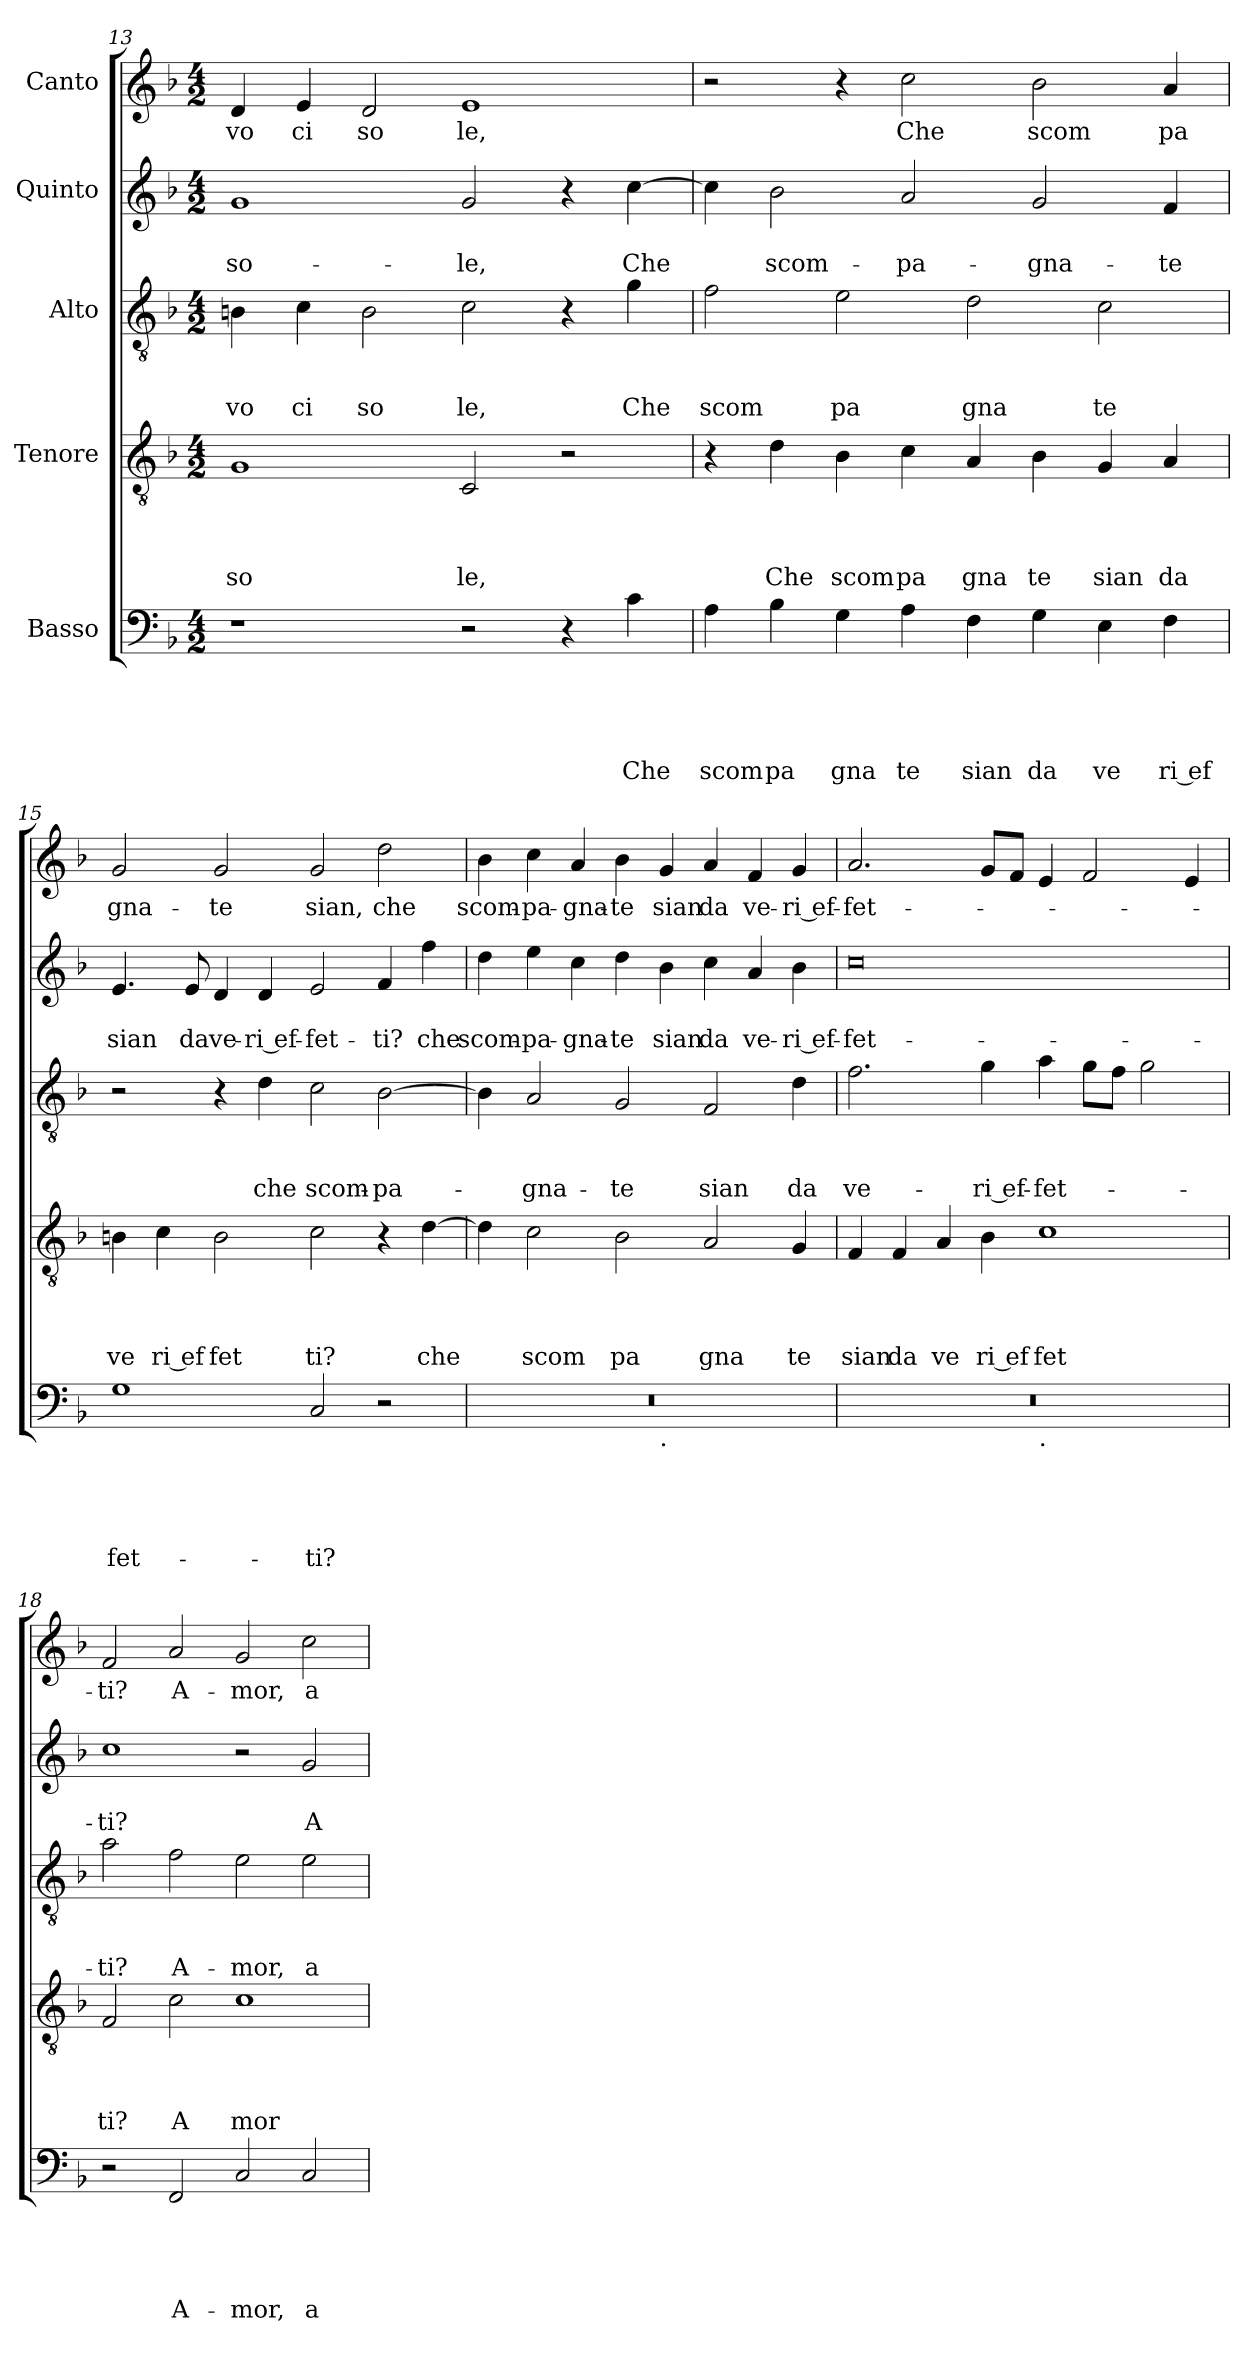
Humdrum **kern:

**kern	**text	**text	**text	**text	**text	**kern	**text	**text	**text	**text	**kern	**text	**text	**text	**kern	**text	**text	**kern	**text
*part5	*part5	*part5	*part5	*part5	*part5	*part4	*part4	*part4	*part4	*part4	*part3	*part3	*part3	*part3	*part2	*part2	*part2	*part1	*part1
*staff5	*staff5	*staff5	*staff5	*staff5	*staff5	*staff4	*staff4	*staff4	*staff4	*staff4	*staff3	*staff3	*staff3	*staff3	*staff2	*staff2	*staff2	*staff1	*staff1
*I"Basso	*	*	*	*	*	*I"Tenore	*	*	*	*	*I"Alto	*	*	*	*I"Quinto	*	*	*I"Canto	*
*clefF4	*	*	*	*	*	*clefGv2	*	*	*	*	*clefGv2	*	*	*	*clefG2	*	*	*clefG2	*
*k[b-]	*	*	*	*	*	*k[b-]	*	*	*	*	*k[b-]	*	*	*	*k[b-]	*	*	*k[b-]	*
*F:	*	*	*	*	*	*F:	*	*	*	*	*F:	*	*	*	*F:	*	*	*F:	*
*M4/2	*	*	*	*	*	*M4/2	*	*	*	*	*M4/2	*	*	*	*M4/2	*	*	*M4/2	*
=13	=13	=13	=13	=13	=13	=13	=13	=13	=13	=13	=13	=13	=13	=13	=13	=13	=13	=13	=13
!	!	!	!	!	!	!	!	!	!	!LO:LY:b	!	!	!	!LO:LY:b	!	!	!LO:LY:b	!	!LO:LY:b
1r	.	.	.	.	.	1G	.	.	.	so	4Bn\	.	.	vo	1g	.	so-	4d/	vo
!	!	!	!	!	!	!	!	!	!	!	!	!	!	!LO:LY:b	!	!	!	!	!LO:LY:b
.	.	.	.	.	.	.	.	.	.	.	4c\	.	.	ci	.	.	.	4e/	ci
!	!	!	!	!	!	!	!	!	!	!	!	!	!	!LO:LY:b	!	!	!	!	!LO:LY:b
.	.	.	.	.	.	.	.	.	.	.	2B\	.	.	so	.	.	.	2d/	so
!	!	!	!	!	!	!	!	!	!	!LO:LY:b	!	!	!	!LO:LY:b	!	!	!LO:LY:b	!	!LO:LY:b
2r	.	.	.	.	.	2C/	.	.	.	le,	2c\	.	.	le,	2g/	.	-le,	1e	le,
4r	.	.	.	.	.	2r	.	.	.	.	4r	.	.	.	4r	.	.	.	.
!	!	!	!	!	!LO:LY:b	!	!	!	!	!	!	!	!	!LO:LY:b	!	!	!LO:LY:b	!	!
4c\	.	.	.	.	Che	.	.	.	.	.	4g\	.	.	Che	[>4cc\	.	Che	.	.
=14	=14	=14	=14	=14	=14	=14	=14	=14	=14	=14	=14	=14	=14	=14	=14	=14	=14	=14	=14
!	!	!	!	!	!LO:LY:b	!	!	!	!	!	!	!	!	!LO:LY:b	!	!	!	!	!
4A\	.	.	.	.	scom	4r	.	.	.	.	2f\	.	.	scom	4cc\]	.	.	2r	.
!	!	!	!	!	!LO:LY:b	!	!	!	!	!LO:LY:b	!	!	!	!	!	!	!LO:LY:b	!	!
4B-\	.	.	.	.	pa	4d\	.	.	.	Che	.	.	.	.	2b-\	.	scom-	.	.
!	!	!	!	!	!LO:LY:b	!	!	!	!	!LO:LY:b	!	!	!	!LO:LY:b	!	!	!	!	!
4G\	.	.	.	.	gna	4B-\	.	.	.	scom	2e\	.	.	pa	.	.	.	4r	.
!	!	!	!	!	!LO:LY:b	!	!	!	!	!LO:LY:b	!	!	!	!	!	!	!LO:LY:b	!	!LO:LY:b
4A\	.	.	.	.	te	4c\	.	.	.	pa	.	.	.	.	2a/	.	-pa-	2cc\	Che
!	!	!	!	!	!LO:LY:b	!	!	!	!	!LO:LY:b	!	!	!	!LO:LY:b	!	!	!	!	!
4F\	.	.	.	.	sian	4A/	.	.	.	gna	2d\	.	.	gna	.	.	.	.	.
!	!	!	!	!	!LO:LY:b	!	!	!	!	!LO:LY:b	!	!	!	!	!	!	!LO:LY:b	!	!LO:LY:b
4G\	.	.	.	.	da	4B-\	.	.	.	te	.	.	.	.	2g/	.	-gna-	2b-\	scom
!	!	!	!	!	!LO:LY:b	!	!	!	!	!LO:LY:b	!	!	!	!LO:LY:b	!	!	!	!	!
4E\	.	.	.	.	ve	4G/	.	.	.	sian	2c\	.	.	te	.	.	.	.	.
!	!	!	!	!	!LO:LY:b:rj	!	!	!	!	!LO:LY:b	!	!	!	!	!	!	!LO:LY:b	!	!LO:LY:b
4F\	.	.	.	.	ri ef	4A/	.	.	.	da	.	.	.	.	4f/	.	-te	4a/	pa
!!LO:LB:g=z
=15	=15	=15	=15	=15	=15	=15	=15	=15	=15	=15	=15	=15	=15	=15	=15	=15	=15	=15	=15
!	!	!	!	!	!LO:LY:b	!	!	!	!	!LO:LY:b	!	!	!	!	!	!	!LO:LY:b	!	!LO:LY:b
1G	.	.	.	.	fet-	4Bn\	.	.	.	ve	2r	.	.	.	4.e/	.	sian	2g/	gna-
!	!	!	!	!	!	!	!	!	!	!LO:LY:b:rj	!	!	!	!	!	!	!	!	!
.	.	.	.	.	.	4c\	.	.	.	ri ef	.	.	.	.	.	.	.	.	.
!	!	!	!	!	!	!	!	!	!	!	!	!	!	!	!	!	!LO:LY:b	!	!
.	.	.	.	.	.	.	.	.	.	.	.	.	.	.	8e/	.	da	.	.
!	!	!	!	!	!	!	!	!	!	!LO:LY:b	!	!	!	!	!	!	!LO:LY:b	!	!LO:LY:b
.	.	.	.	.	.	2B\	.	.	.	fet	4r	.	.	.	4d/	.	ve-	2g/	-te
!	!	!	!	!	!	!	!	!	!	!	!	!	!	!LO:LY:b	!	!	!LO:LY:b:rj	!	!
.	.	.	.	.	.	.	.	.	.	.	4d\	.	.	che	4d/	.	-ri ef-	.	.
!	!	!	!	!	!LO:LY:b	!	!	!	!	!LO:LY:b	!	!	!	!LO:LY:b	!	!	!LO:LY:b	!	!LO:LY:b
2C/	.	.	.	.	-ti?	2c\	.	.	.	ti?	2c\	.	.	scom-	2e/	.	-fet-	2g/	sian,
!	!	!	!	!	!	!	!	!	!	!	!	!	!	!LO:LY:b	!	!	!LO:LY:b	!	!LO:LY:b
2r	.	.	.	.	.	4r	.	.	.	.	[>2B-\	.	.	-pa-	4f/	.	-ti?	2dd\	che
!	!	!	!	!	!	!	!	!	!	!LO:LY:b	!	!	!	!	!	!	!LO:LY:b	!	!
.	.	.	.	.	.	[>4d\	.	.	.	che	.	.	.	.	4ff\	.	che	.	.
=16	=16	=16	=16	=16	=16	=16	=16	=16	=16	=16	=16	=16	=16	=16	=16	=16	=16	=16	=16
!	!	!	!	!	!	!	!	!	!	!	!	!	!	!	!	!	!LO:LY:b	!	!LO:LY:b
*^	*	*	*	*	*	*	*	*	*	*	*	*	*	*	*	*	*	*	*
0r	1ryy	.	.	.	.	.	4d\]	.	.	.	.	4B-\]	.	.	.	4dd\	.	scom-	4b-\	scom-
!	!	!	!	!	!	!	!	!	!	!	!LO:LY:b	!	!	!	!LO:LY:b	!	!	!LO:LY:b	!	!LO:LY:b
.	.	.	.	.	.	.	2c\	.	.	.	scom	2A/	.	.	-gna-	4ee\	.	-pa-	4cc\	-pa-
!	!	!	!	!	!	!	!	!	!	!	!	!	!	!	!	!	!	!LO:LY:b	!	!LO:LY:b
.	.	.	.	.	.	.	.	.	.	.	.	.	.	.	.	4cc\	.	-gna-	4a/	-gna-
!	!	!	!	!	!	!	!	!	!	!	!LO:LY:b	!	!	!	!LO:LY:b	!	!	!LO:LY:b	!	!LO:LY:b
.	.	.	.	.	.	.	2B-\	.	.	.	pa	2G/	.	.	-te	4dd\	.	-te	4b-\	-te
!	!LO:TX:b:t=.	!	!	!	!	!	!	!	!	!	!	!	!	!	!	!	!	!	!	!
!	!	!	!	!	!	!	!	!	!	!	!	!	!	!	!	!	!	!LO:LY:b	!	!LO:LY:b
.	1ryy	.	.	.	.	.	.	.	.	.	.	.	.	.	.	4b-\	.	sian	4g/	sian
!	!	!	!	!	!	!	!	!	!	!	!LO:LY:b	!	!	!	!LO:LY:b	!	!	!LO:LY:b	!	!LO:LY:b
.	.	.	.	.	.	.	2A/	.	.	.	gna	2F/	.	.	sian	4cc\	.	da	4a/	da
!	!	!	!	!	!	!	!	!	!	!	!	!	!	!	!	!	!	!LO:LY:b	!	!LO:LY:b
.	.	.	.	.	.	.	.	.	.	.	.	.	.	.	.	4a/	.	ve-	4f/	ve-
!	!	!	!	!	!	!	!	!	!	!	!LO:LY:b	!	!	!	!LO:LY:b	!	!	!LO:LY:b:rj	!	!LO:LY:b:rj
.	.	.	.	.	.	.	4G/	.	.	.	te	4d\	.	.	da	4b-\	.	-ri ef-	4g/	-ri ef-
=17	=17	=17	=17	=17	=17	=17	=17	=17	=17	=17	=17	=17	=17	=17	=17	=17	=17	=17	=17	=17
!	!	!	!	!	!	!	!	!	!	!	!LO:LY:b	!	!	!	!LO:LY:b	!	!	!LO:LY:b	!	!LO:LY:b
0r	1ryy	.	.	.	.	.	4F/	.	.	.	sian	2.f\	.	.	ve-	0cc	.	-fet-	2.a/	-fet-
!	!	!	!	!	!	!	!	!	!	!	!LO:LY:b	!	!	!	!	!	!	!	!	!
.	.	.	.	.	.	.	4F/	.	.	.	da	.	.	.	.	.	.	.	.	.
!	!	!	!	!	!	!	!	!	!	!	!LO:LY:b	!	!	!	!	!	!	!	!	!
.	.	.	.	.	.	.	4A/	.	.	.	ve	.	.	.	.	.	.	.	.	.
!	!	!	!	!	!	!	!	!	!	!	!LO:LY:b:rj	!	!	!	!LO:LY:b:rj	!	!	!	!	!
.	.	.	.	.	.	.	4B-\	.	.	.	ri ef	4g\	.	.	-ri ef-	.	.	.	8g/L	.
.	.	.	.	.	.	.	.	.	.	.	.	.	.	.	.	.	.	.	8f/J	.
!	!LO:TX:b:t=.	!	!	!	!	!	!	!	!	!	!	!	!	!	!	!	!	!	!	!
!	!	!	!	!	!	!	!	!	!	!	!LO:LY:b	!	!	!	!LO:LY:b	!	!	!	!	!
.	1ryy	.	.	.	.	.	1c	.	.	.	fet	4a\	.	.	-fet-	.	.	.	4e/	.
.	.	.	.	.	.	.	.	.	.	.	.	8g\L	.	.	.	.	.	.	2f/	.
.	.	.	.	.	.	.	.	.	.	.	.	8f\J	.	.	.	.	.	.	.	.
.	.	.	.	.	.	.	.	.	.	.	.	2g\	.	.	.	.	.	.	.	.
.	.	.	.	.	.	.	.	.	.	.	.	.	.	.	.	.	.	.	4e/	.
=18	=18	=18	=18	=18	=18	=18	=18	=18	=18	=18	=18	=18	=18	=18	=18	=18	=18	=18	=18	=18
!	!	!	!	!	!	!	!	!	!	!	!LO:LY:b	!	!	!	!LO:LY:b	!	!	!LO:LY:b	!	!LO:LY:b
*v	*v	*	*	*	*	*	*	*	*	*	*	*	*	*	*	*	*	*	*	*
2r	.	.	.	.	.	2F/	.	.	.	ti?	2a\	.	.	-ti?	1cc	.	-ti?	2f/	-ti?
!	!	!	!	!	!LO:LY:b	!	!	!	!	!LO:LY:b	!	!	!	!LO:LY:b	!	!	!	!	!LO:LY:b
2FF/	.	.	.	.	A-	2c\	.	.	.	A	2f\	.	.	A-	.	.	.	2a/	A-
!	!	!	!	!	!LO:LY:b	!	!	!	!	!LO:LY:b	!	!	!	!LO:LY:b	!	!	!	!	!LO:LY:b
2C/	.	.	.	.	-mor,	1c	.	.	.	mor	2e\	.	.	-mor,	2r	.	.	2g/	-mor,
!	!	!	!	!	!LO:LY:b	!	!	!	!	!	!	!	!	!LO:LY:b	!	!	!LO:LY:b	!	!LO:LY:b
2C/	.	.	.	.	a-	.	.	.	.	.	2e\	.	.	a-	2g/	.	A-	2cc\	a-
=	=	=	=	=	=	=	=	=	=	=	=	=	=	=	=	=	=	=	=
*-	*-	*-	*-	*-	*-	*-	*-	*-	*-	*-	*-	*-	*-	*-	*-	*-	*-	*-	*-
